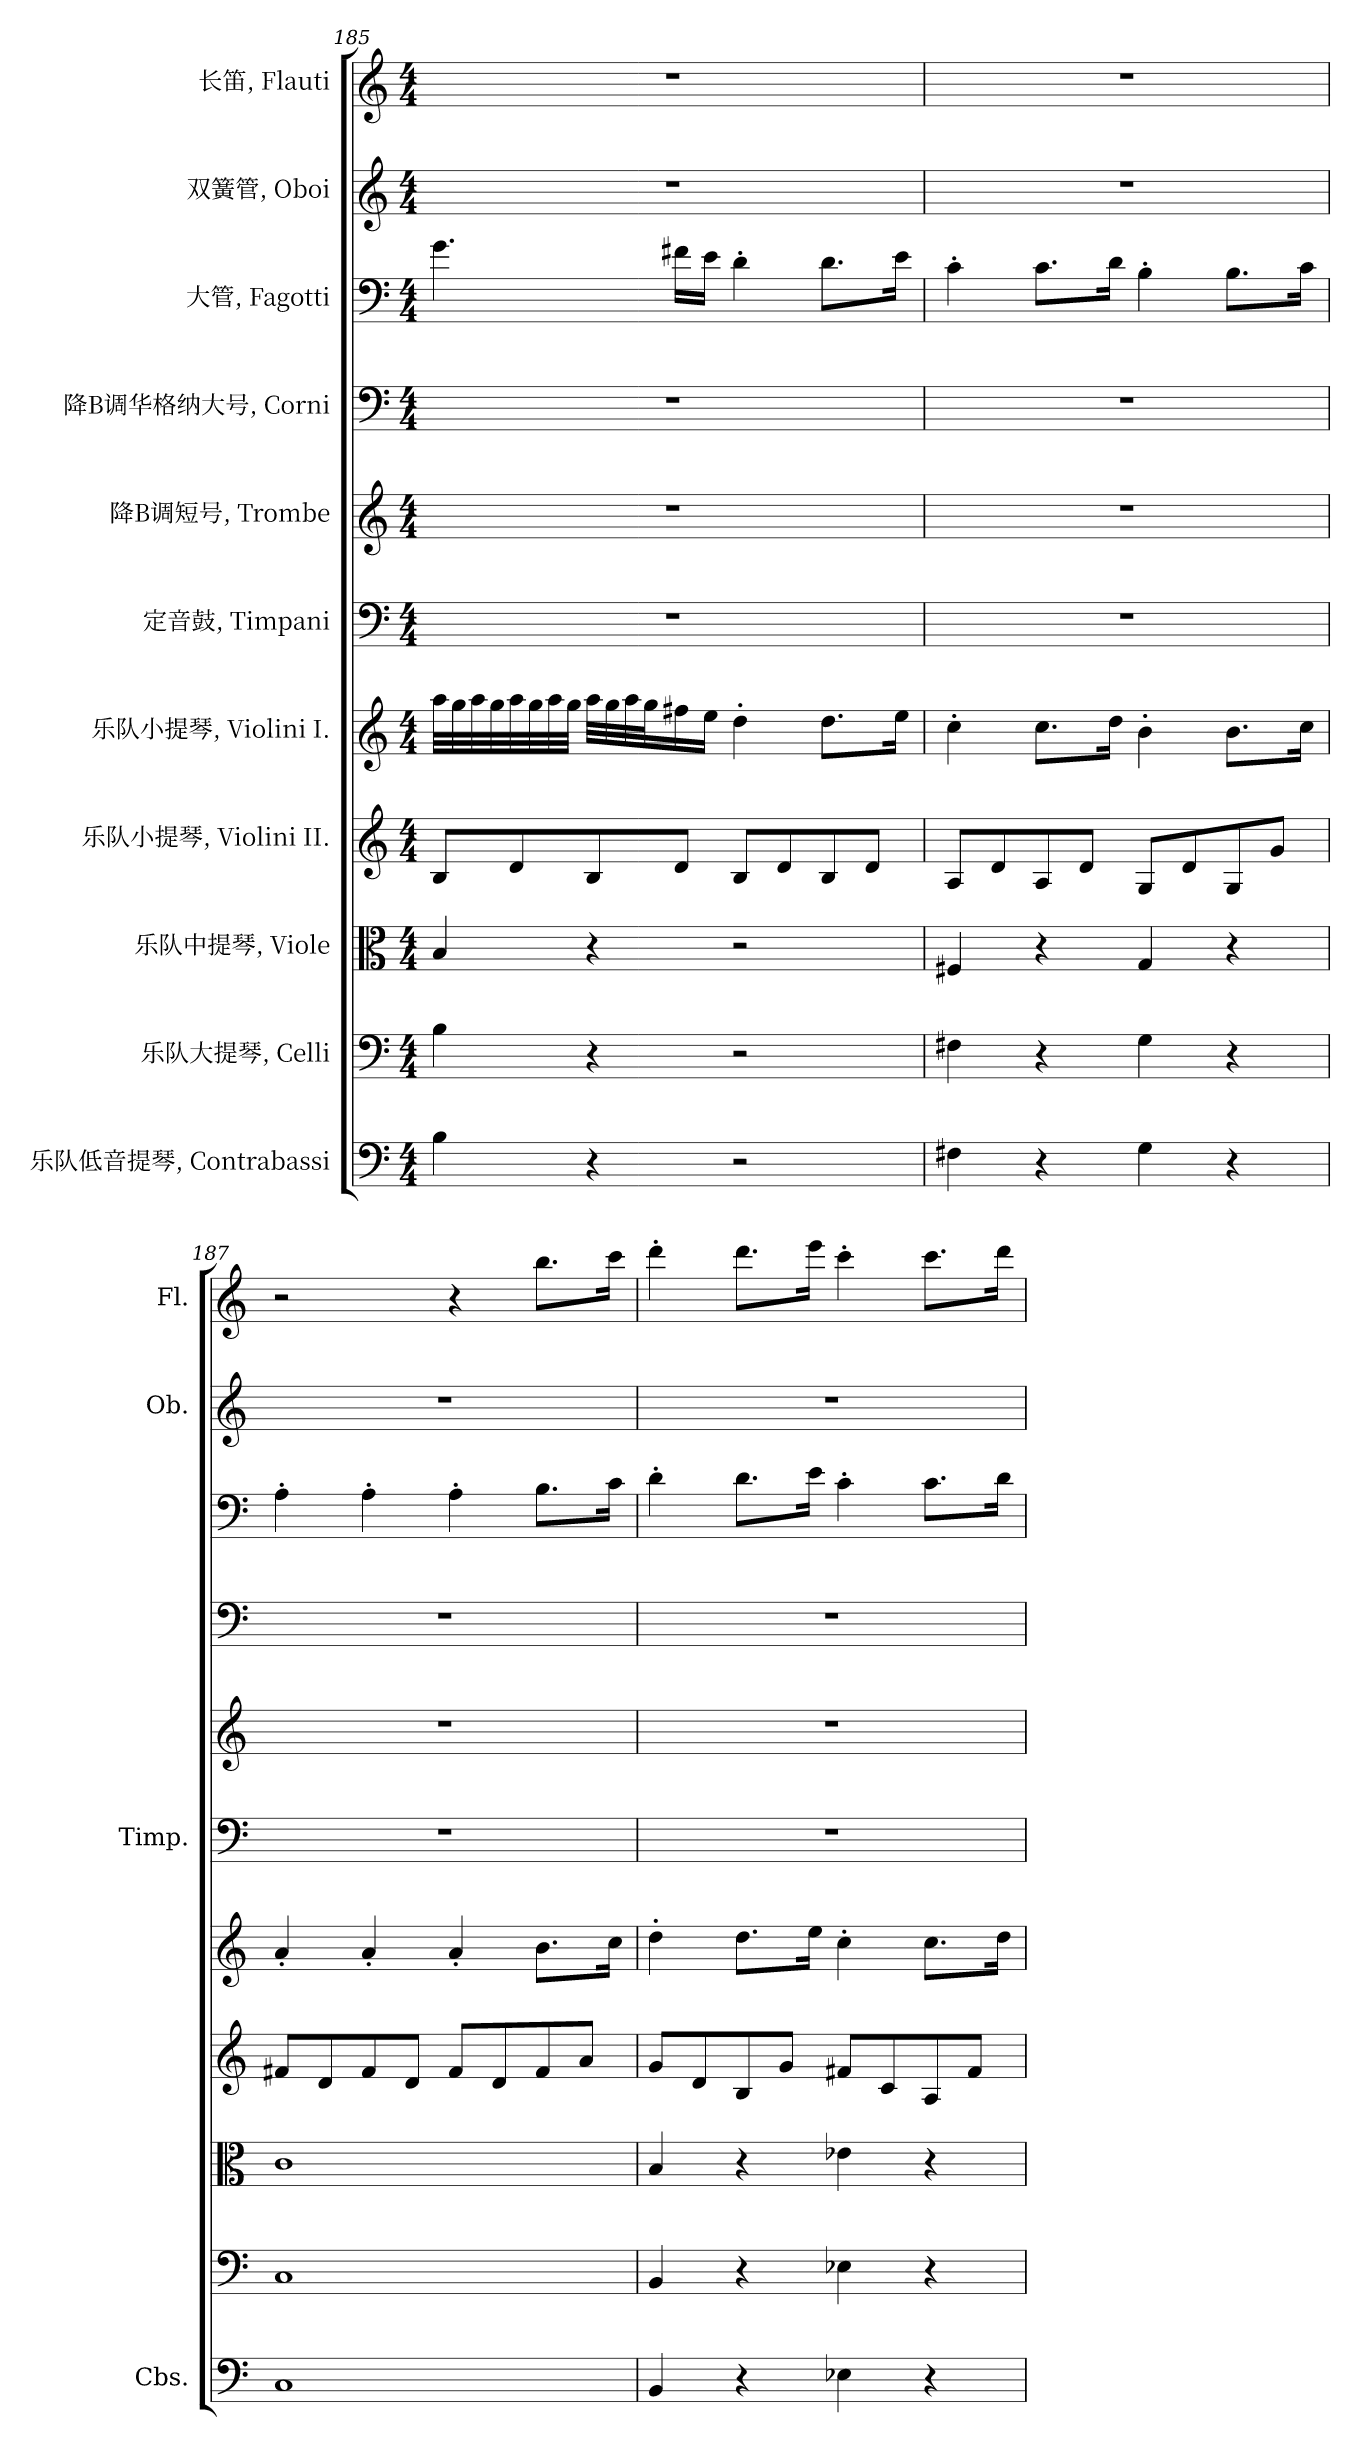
**kern	**kern	**kern	**kern	**kern	**kern	**kern	**kern	**kern	**kern	**kern
*part11	*part10	*part9	*part8	*part7	*part6	*part5	*part4	*part3	*part2	*part1
*staff11	*staff10	*staff9	*staff8	*staff7	*staff6	*staff5	*staff4	*staff3	*staff2	*staff1
*I"乐队低音提琴, Contrabassi	*I"乐队大提琴, Celli	*I"乐队中提琴, Viole	*I"乐队小提琴, Violini II.	*I"乐队小提琴, Violini I.	*I"定音鼓, Timpani	*I"降B调短号, Trombe	*I"降B调华格纳大号, Corni	*I"大管, Fagotti	*I"双簧管, Oboi	*I"长笛, Flauti
*I'Cbs.	*	*	*	*	*I'Timp.	*	*	*	*I'Ob.	*I'Fl.
*clefF4	*clefF4	*clefC3	*clefG2	*clefG2	*clefF4	*clefG2	*clefF4	*clefF4	*clefG2	*clefG2
*ITrd7c12	*	*	*	*	*	*ITrd1c2	*ITrd1c2	*	*	*
*k[]	*k[]	*k[]	*k[]	*k[]	*k[]	*k[b-e-]	*k[b-e-]	*k[]	*k[]	*k[]
*M4/4	*M4/4	*M4/4	*M4/4	*M4/4	*M4/4	*M4/4	*M4/4	*M4/4	*M4/4	*M4/4
=185	=185	=185	=185	=185	=185	=185	=185	=185	=185	=185
4BB\	4B\	4B/	8B/L	32aa\LLL	1r	1r	1r	4.g\	1r	1r
.	.	.	.	32gg\	.	.	.	.	.	.
.	.	.	.	32aa\	.	.	.	.	.	.
.	.	.	.	32gg\	.	.	.	.	.	.
.	.	.	8d/	32aa\	.	.	.	.	.	.
.	.	.	.	32gg\	.	.	.	.	.	.
.	.	.	.	32aa\	.	.	.	.	.	.
.	.	.	.	32gg\JJJ	.	.	.	.	.	.
4r	4r	4r	8B/	32aa\LLL	.	.	.	.	.	.
.	.	.	.	32gg\	.	.	.	.	.	.
.	.	.	.	32aa\	.	.	.	.	.	.
.	.	.	.	32gg\J	.	.	.	.	.	.
.	.	.	8d/J	16ff#X\	.	.	.	16f#X\LL	.	.
.	.	.	.	16ee\JJ	.	.	.	16e\JJ	.	.
2r	2r	2r	8B/L	4dd'\	.	.	.	4d'\	.	.
.	.	.	8d/	.	.	.	.	.	.	.
.	.	.	8B/	8.dd\L	.	.	.	8.d\L	.	.
.	.	.	8d/J	.	.	.	.	.	.	.
.	.	.	.	16ee\Jk	.	.	.	16e\Jk	.	.
=186	=186	=186	=186	=186	=186	=186	=186	=186	=186	=186
4FF#X\	4F#X\	4F#X/	8A/L	4cc'\	1r	1r	1r	4c'\	1r	1r
.	.	.	8d/	.	.	.	.	.	.	.
4r	4r	4r	8A/	8.cc\L	.	.	.	8.c\L	.	.
.	.	.	8d/J	.	.	.	.	.	.	.
.	.	.	.	16dd\Jk	.	.	.	16d\Jk	.	.
4GG\	4G\	4G/	8G/L	4b'\	.	.	.	4B'\	.	.
.	.	.	8d/	.	.	.	.	.	.	.
4r	4r	4r	8G/	8.b\L	.	.	.	8.B\L	.	.
.	.	.	8g/J	.	.	.	.	.	.	.
.	.	.	.	16cc\Jk	.	.	.	16c\Jk	.	.
!!LO:PB:g=z
=187	=187	=187	=187	=187	=187	=187	=187	=187	=187	=187
1CC	1C	1c	8f#X/L	4a'/	1r	1r	1r	4A'\	1r	2r
.	.	.	8d/	.	.	.	.	.	.	.
.	.	.	8f#/	4a'/	.	.	.	4A'\	.	.
.	.	.	8d/J	.	.	.	.	.	.	.
.	.	.	8f#/L	4a'/	.	.	.	4A'\	.	4r
.	.	.	8d/	.	.	.	.	.	.	.
.	.	.	8f#/	8.b\L	.	.	.	8.B\L	.	8.bb\L
.	.	.	8a/J	.	.	.	.	.	.	.
.	.	.	.	16cc\Jk	.	.	.	16c\Jk	.	16ccc\Jk
=188	=188	=188	=188	=188	=188	=188	=188	=188	=188	=188
4BBB/	4BB/	4B/	8g/L	4dd'\	1r	1r	1r	4d'\	1r	4ddd'\
.	.	.	8d/	.	.	.	.	.	.	.
4r	4r	4r	8B/	8.dd\L	.	.	.	8.d\L	.	8.ddd\L
.	.	.	8g/J	.	.	.	.	.	.	.
.	.	.	.	16ee\Jk	.	.	.	16e\Jk	.	16eee\Jk
4EE-X\	4E-X\	4e-X\	8f#X/L	4cc'\	.	.	.	4c'\	.	4ccc'\
.	.	.	8c/	.	.	.	.	.	.	.
4r	4r	4r	8A/	8.cc\L	.	.	.	8.c\L	.	8.ccc\L
.	.	.	8f#/J	.	.	.	.	.	.	.
.	.	.	.	16dd\Jk	.	.	.	16d\Jk	.	16ddd\Jk
=	=	=	=	=	=	=	=	=	=	=
*-	*-	*-	*-	*-	*-	*-	*-	*-	*-	*-
